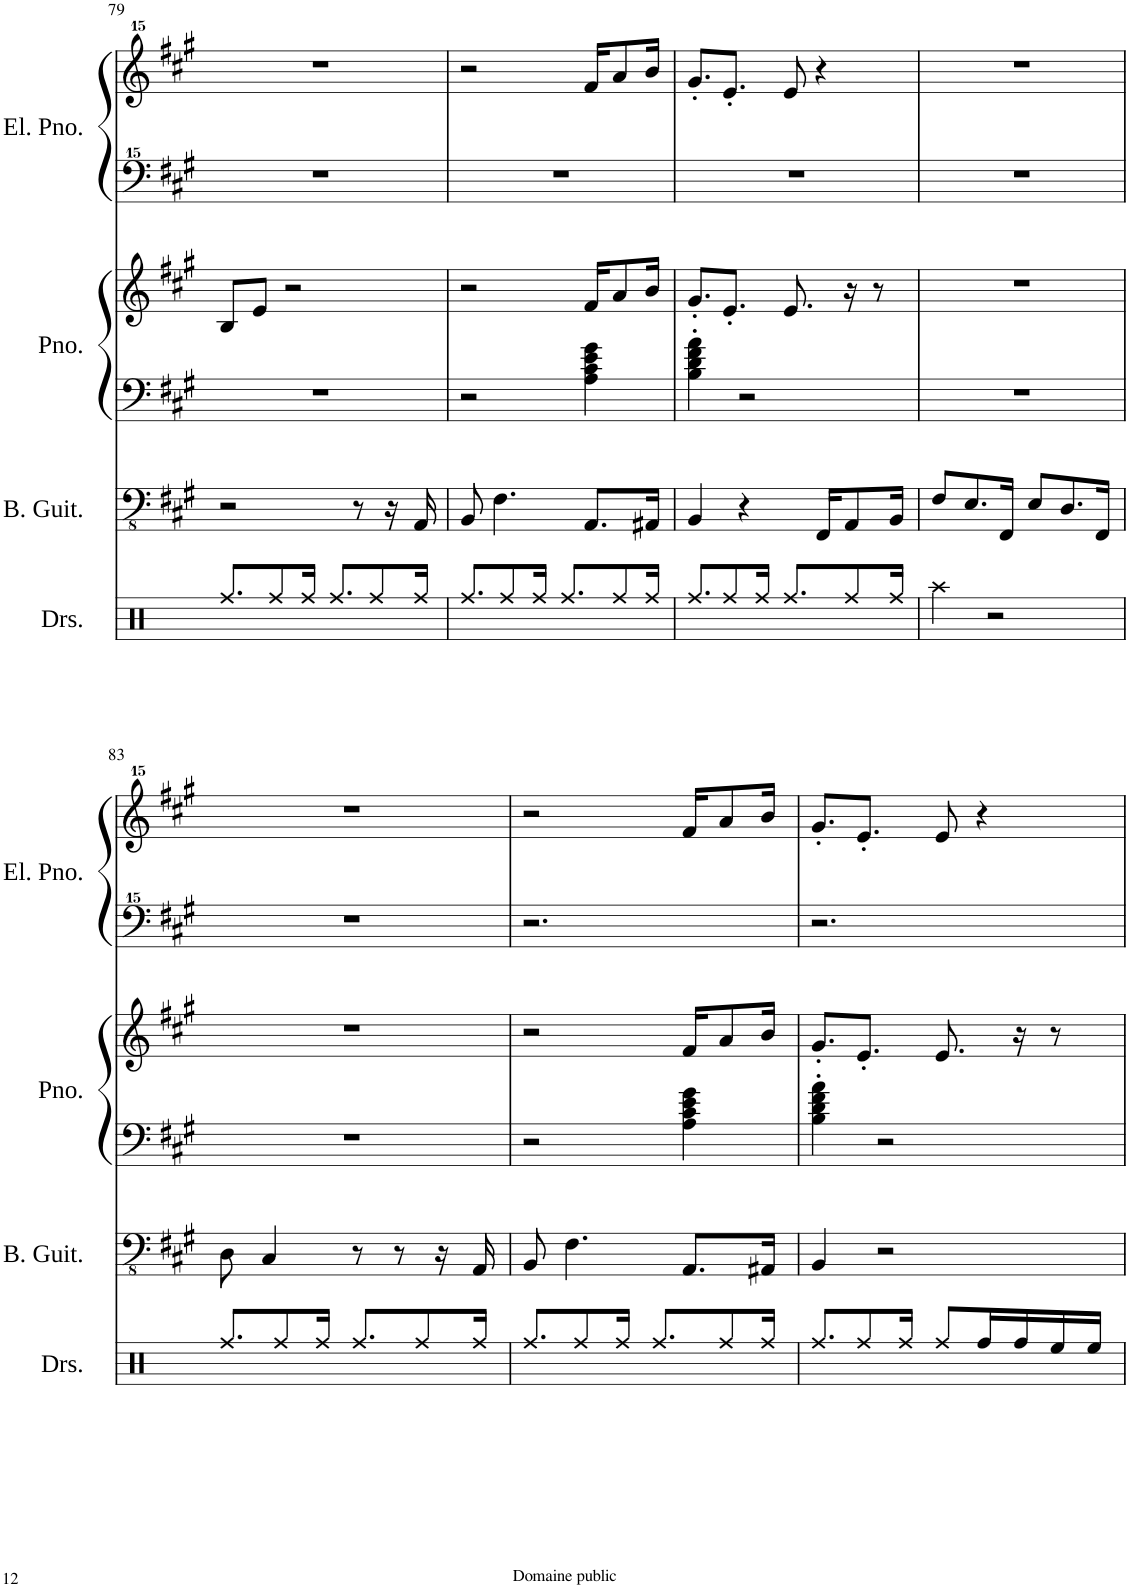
**kern	**kern	**kern	**kern	**kern	**kern
*part4	*part3	*part2	*part2	*part1	*part1
*staff6	*staff5	*staff4	*staff3	*staff2	*staff1
*I"Drumset	*I"Bass Guitar	*I"Piano	*	*I"Electric Piano	*
*I'Drs.	*I'B. Guit.	*I'Pno.	*	*I'El. Pno.	*
!!LO:PB:g=z
*clefX	*clefFv4	*clefF4	*clefG2	*clefF^^4	*clefG^^2
*	*	*	*	*Trd7c12	*Trd7c12
*k[]	*k[f#c#g#]	*k[f#c#g#]	*k[f#c#g#]	*k[f#c#g#]	*k[f#c#g#]
*M6/8	*M6/8	*M6/8	*M6/8	*M6/8	*M6/8
=79	=79	=79	=79	=79	=79
8.Rff/L	2r	2.r	8B/L	2.r	2.r
.	.	.	8e/J	.	.
8Rff/	.	.	.	.	.
.	.	.	2r	.	.
16Rff/Jk	.	.	.	.	.
8.Rff/L	.	.	.	.	.
.	8r	.	.	.	.
8Rff/	.	.	.	.	.
.	16r	.	.	.	.
16Rff/Jk	16AAA/	.	.	.	.
=80	=80	=80	=80	=80	=80
8.Rff/L	8BBB/	2r	2r	2.r	2r
.	4.FF#\	.	.	.	.
8Rff/	.	.	.	.	.
16Rff/Jk	.	.	.	.	.
8.Rff/L	.	.	.	.	.
.	8.AAA/L	4A\ 4c#\ 4e\ 4g#\	16f#/KL	.	16fff#/KL
8Rff/	.	.	8a/	.	8aaa/
16Rff/Jk	16AAA#X/Jk	.	16b/Jk	.	16bbb/Jk
=81	=81	=81	=81	=81	=81
8.Rff/L	4BBB/	4B\' 4d\' 4f#\' 4a\'	8.g#'/L	2.r	8.ggg#'/L
8Rff/	.	.	8.e'/J	.	8.eee'/J
.	4r	2r	.	.	.
16Rff/Jk	.	.	.	.	.
8.Rff/L	.	.	8.e/	.	8eee/
.	16FFF#/KL	.	.	.	4r
8Rff/	8AAA/	.	16r	.	.
.	.	.	8r	.	.
16Rff/Jk	16BBB/Jk	.	.	.	.
=82	=82	=82	=82	=82	=82
4Raa\	8FF#/L	2.r	2.r	2.r	2.r
.	8.EE/	.	.	.	.
2r	.	.	.	.	.
.	16FFF#/Jk	.	.	.	.
.	8EE/L	.	.	.	.
.	8.DD/	.	.	.	.
.	16FFF#/Jk	.	.	.	.
!!LO:LB:g=z
=83	=83	=83	=83	=83	=83
8.Rff/L	8DD\	2.r	2.r	2.r	2.r
.	4CC#/	.	.	.	.
8Rff/	.	.	.	.	.
16Rff/Jk	.	.	.	.	.
8.Rff/L	8r	.	.	.	.
.	8r	.	.	.	.
8Rff/	.	.	.	.	.
.	16r	.	.	.	.
16Rff/Jk	16AAA/	.	.	.	.
=84	=84	=84	=84	=84	=84
8.Rff/L	8BBB/	2r	2r	2.r	2r
.	4.FF#\	.	.	.	.
8Rff/	.	.	.	.	.
16Rff/Jk	.	.	.	.	.
8.Rff/L	.	.	.	.	.
.	8.AAA/L	4A\ 4c#\ 4e\ 4g#\	16f#/KL	.	16fff#/KL
8Rff/	.	.	8a/	.	8aaa/
16Rff/Jk	16AAA#X/Jk	.	16b/Jk	.	16bbb/Jk
=85	=85	=85	=85	=85	=85
8.Rff/L	4BBB/	4B\' 4d\' 4f#\' 4a\'	8.g#'/L	2.r	8.ggg#'/L
8Rff/	.	.	8.e'/J	.	8.eee'/J
.	2r	2r	.	.	.
16Rff/Jk	.	.	.	.	.
8Rff/L	.	.	8.e/	.	8eee/
16Rff/L	.	.	.	.	4r
16Rff/	.	.	16r	.	.
16Ree/	.	.	8r	.	.
16Ree/JJ	.	.	.	.	.
=	=	=	=	=	=
*-	*-	*-	*-	*-	*-
